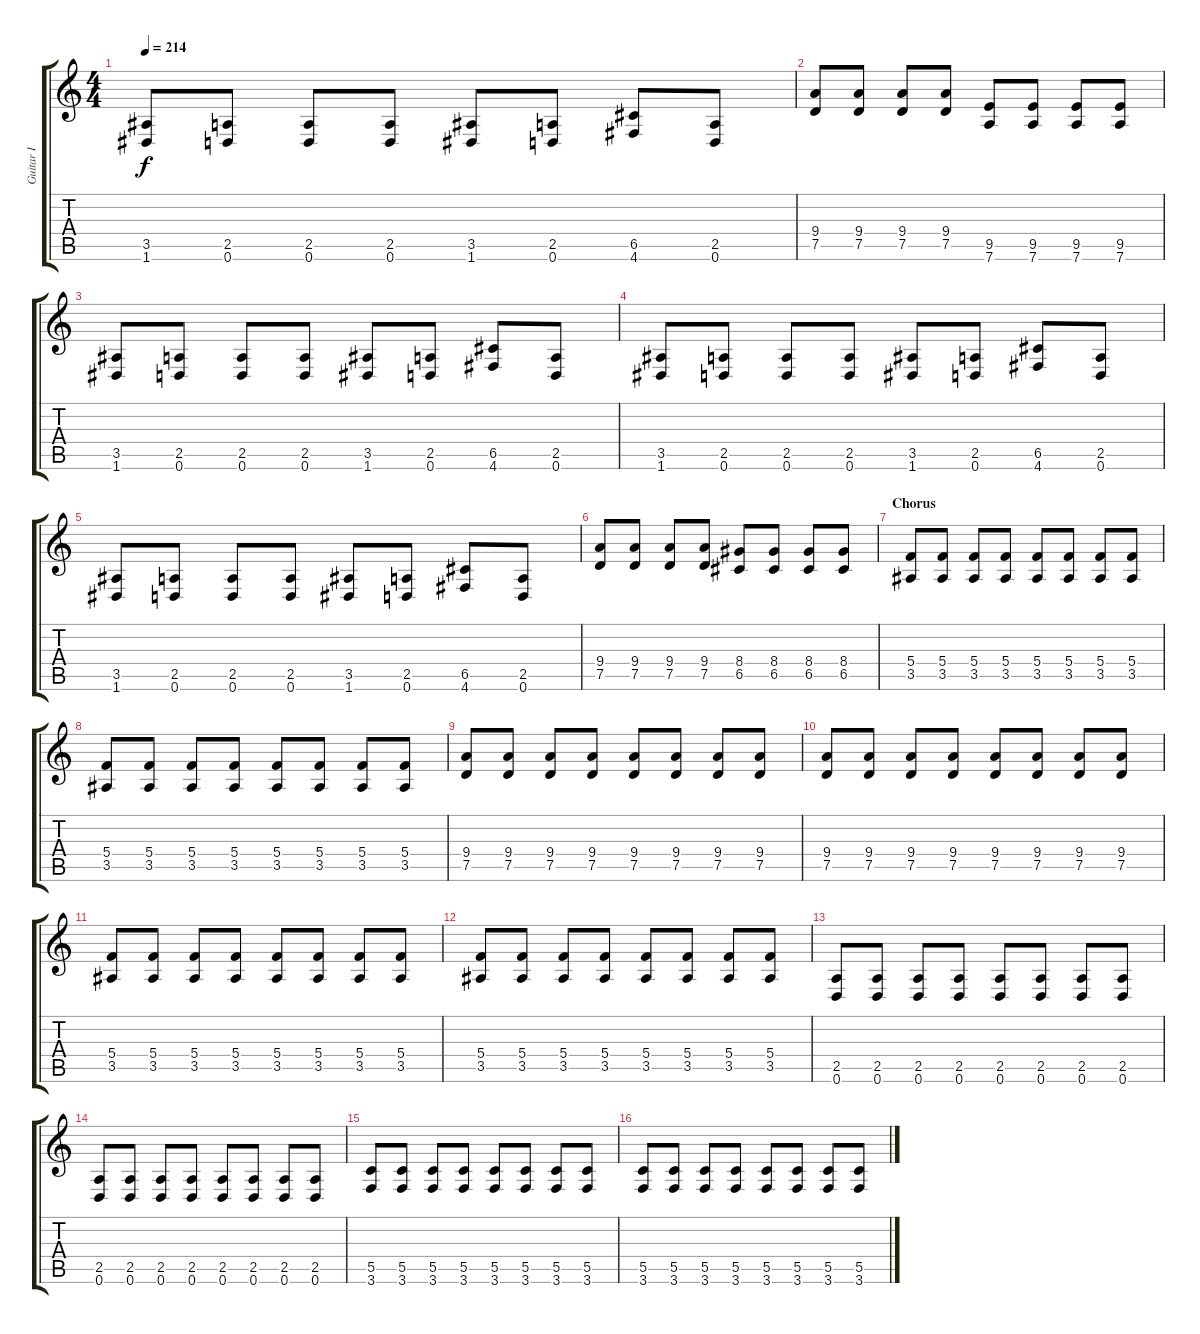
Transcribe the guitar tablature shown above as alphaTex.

\track ("Guitar I" "Guitar I") {instrument distortionguitar}
\staff {score tabs}
\tuning (D4 A3 F3 C3 G2 D2) {hide}
\ts (4 4)
\tempo 214
\clef g2
\ks c
(3.5 1.6).8{dy f} (2.5 0.6).8 (2.5 0.6).8 (2.5 0.6).8 (3.5 1.6).8 (2.5 0.6).8 (6.5 4.6).8 (2.5 0.6).8 |
(9.4 7.5).8 (9.4 7.5).8 (9.4 7.5).8 (9.4 7.5).8 (9.5 7.6).8 (9.5 7.6).8 (9.5 7.6).8 (9.5 7.6).8 |
(3.5 1.6).8 (2.5 0.6).8 (2.5 0.6).8 (2.5 0.6).8 (3.5 1.6).8 (2.5 0.6).8 (6.5 4.6).8 (2.5 0.6).8 |
(3.5 1.6).8 (2.5 0.6).8 (2.5 0.6).8 (2.5 0.6).8 (3.5 1.6).8 (2.5 0.6).8 (6.5 4.6).8 (2.5 0.6).8 |
(3.5 1.6).8 (2.5 0.6).8 (2.5 0.6).8 (2.5 0.6).8 (3.5 1.6).8 (2.5 0.6).8 (6.5 4.6).8 (2.5 0.6).8 |
(9.4 7.5).8 (9.4 7.5).8 (9.4 7.5).8 (9.4 7.5).8 (8.4 6.5).8 (8.4 6.5).8 (8.4 6.5).8 (8.4 6.5).8 |
\section ("" "Chorus")
(5.4 3.5).8 (5.4 3.5).8 (5.4 3.5).8 (5.4 3.5).8 (5.4 3.5).8 (5.4 3.5).8 (5.4 3.5).8 (5.4 3.5).8 |
(5.4 3.5).8 (5.4 3.5).8 (5.4 3.5).8 (5.4 3.5).8 (5.4 3.5).8 (5.4 3.5).8 (5.4 3.5).8 (5.4 3.5).8 |
(9.4 7.5).8 (9.4 7.5).8 (9.4 7.5).8 (9.4 7.5).8 (9.4 7.5).8 (9.4 7.5).8 (9.4 7.5).8 (9.4 7.5).8 |
(9.4 7.5).8 (9.4 7.5).8 (9.4 7.5).8 (9.4 7.5).8 (9.4 7.5).8 (9.4 7.5).8 (9.4 7.5).8 (9.4 7.5).8 |
(5.4 3.5).8 (5.4 3.5).8 (5.4 3.5).8 (5.4 3.5).8 (5.4 3.5).8 (5.4 3.5).8 (5.4 3.5).8 (5.4 3.5).8 |
(5.4 3.5).8 (5.4 3.5).8 (5.4 3.5).8 (5.4 3.5).8 (5.4 3.5).8 (5.4 3.5).8 (5.4 3.5).8 (5.4 3.5).8 |
(2.5 0.6).8 (2.5 0.6).8 (2.5 0.6).8 (2.5 0.6).8 (2.5 0.6).8 (2.5 0.6).8 (2.5 0.6).8 (2.5 0.6).8 |
(2.5 0.6).8 (2.5 0.6).8 (2.5 0.6).8 (2.5 0.6).8 (2.5 0.6).8 (2.5 0.6).8 (2.5 0.6).8 (2.5 0.6).8 |
(5.5 3.6).8 (5.5 3.6).8 (5.5 3.6).8 (5.5 3.6).8 (5.5 3.6).8 (5.5 3.6).8 (5.5 3.6).8 (5.5 3.6).8 |
(5.5 3.6).8 (5.5 3.6).8 (5.5 3.6).8 (5.5 3.6).8 (5.5 3.6).8 (5.5 3.6).8 (5.5 3.6).8 (5.5 3.6).8
